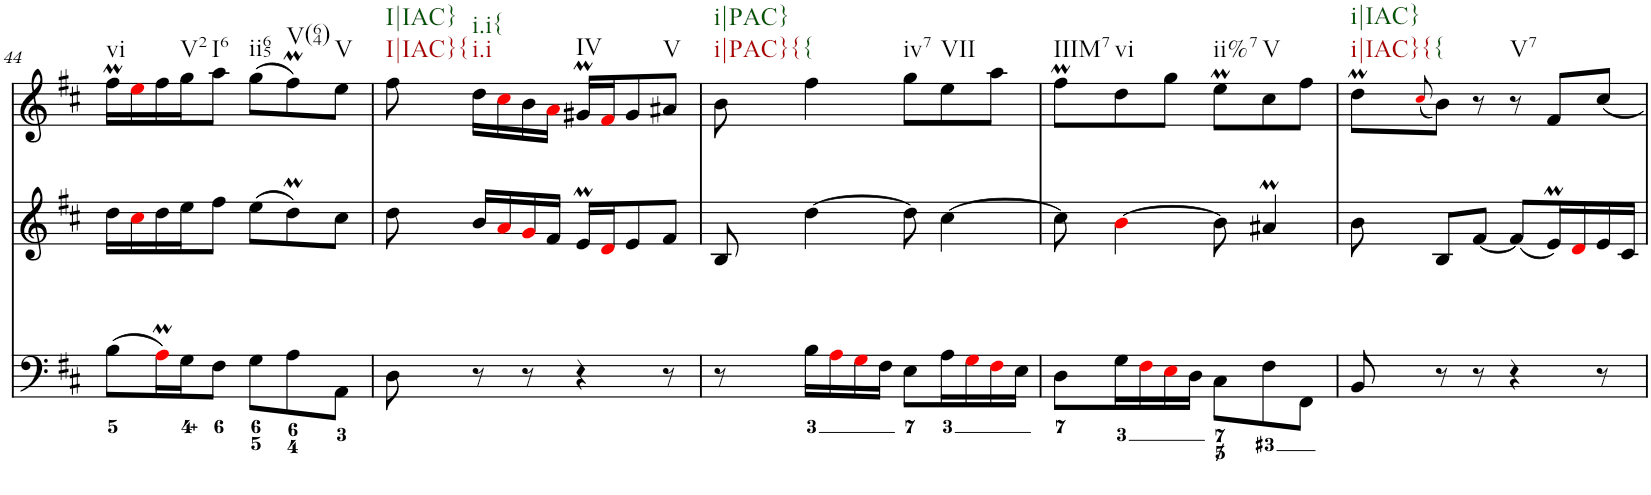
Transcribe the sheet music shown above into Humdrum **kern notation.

**kern	**kern	**kern
*part1	*part1	*part1
*staff3	*staff2	*staff1
*I"Piano	*	*
*I'Pno.	*	*
!!LO:PB:g=z
*clefF4	*clefG2	*clefG2
*k[f#c#]	*k[f#c#]	*k[f#c#]
*M6/8	*M6/8	*M6/8
=44	=44	=44
!	!	!LO:TX:b:t=vi
8B\L	16dd\LL	16ff#m\LL
.	16cc#i\	16eei\
16AMi\L	16dd\	16ff#\
!	!	!LO:TX:b:t=V2
16G\J	16ee\J	16gg\J
!	!	!LO:TX:b:t=I6
8F#\J	8ff#\J	8aa\J
!	!	!LO:TX:b:t=ii65
8G\L	8ee\L	(8gg\L
!	!	!LO:TX:b:t=V(64)
8A\	8ddM\	8ff#m\)
!	!	!LO:TX:b:t=V
8AA\J	8cc#\J	8ee\J
=45	=45	=45
!	!	!LO:TX:b:t=I|IAC}{
!	!	!LO:TX:b:t=I|IAC}
8D\	8dd\	8ff#\
!	!	!LO:TX:b:t=i.i
!	!	!LO:TX:b:t=i.i{
8r	16b/LL	16dd\LL
.	16ai/	16cc#i\
8r	16gi/	16b\
.	16f#/JJ	16ai\JJ
!	!	!LO:TX:b:t=IV
4r	16eM/LL	16g#Xm/LL
.	16di/J	16f#i/J
.	8e/	8g#/
!	!	!LO:TX:b:t=V
8r	8f#/J	8a#X/J
=46	=46	=46
!	!	!LO:TX:b:t=i|PAC}{
!	!	!LO:TX:b:t=i|PAC}
8r	8B/	8b\
!	!	!LO:TX:b:t={
16B\LL	[4dd\	4ff#\
16Ai\	.	.
16Gi\	.	.
16F#\JJ	.	.
!	!	!LO:TX:b:t=iv7
8E\L	8dd\]	8gg\L
!	!	!LO:TX:b:t=VII
16A\L	[4cc#\	8ee\
16Gi\	.	.
16F#i\	.	8aa\J
16E\JJ	.	.
=47	=47	=47
!	!	!LO:TX:b:t=IIIM7
8D\L	8cc#\]	8ff#m\L
!	!	!LO:TX:b:t=vi
16G\L	[4bi\	8dd\
16F#i\	.	.
16Ei\	.	8gg\J
16D\JJ	.	.
!	!	!LO:TX:b:t=ii%7
8C#\L	8b\]	8eeM\L
!	!	!LO:TX:b:t=V
8F#\	4a#Xm/	8cc#\
8FF#\J	.	8ff#\J
=48	=48	=48
!	!	!LO:TX:b:t=i|IAC}{
!	!	!LO:TX:b:t=i|IAC}
8BB/	8b\	8ddM\L
.	.	(8qcc#i/
!	!	!LO:TX:b:t={
8r	8B/L	8b\J)
8r	[8f#/J	8r
!	!	!LO:TX:b:t=V7
4r	8f#/L]	8r
.	16eM/L	8f#/L
.	16di/	.
8r	16e/	8cc#/J
.	16c#/JJ	.
=	=	=
*-	*-	*-
